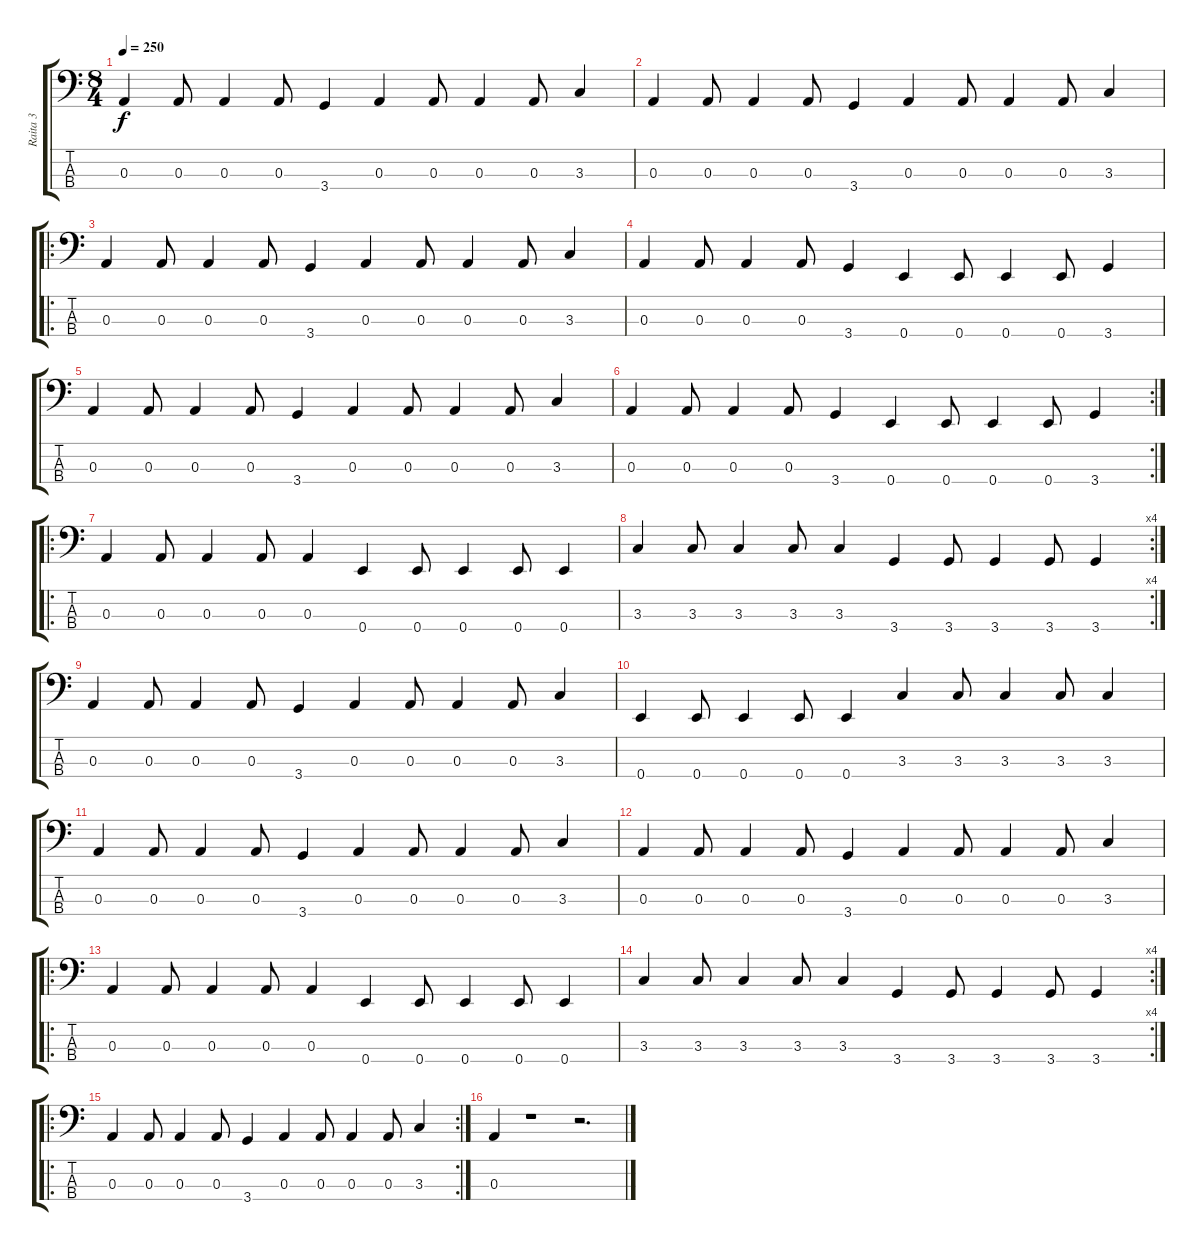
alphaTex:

\track ("Raita 3" "Raita 3") {instrument electricbassfinger}
\staff {score tabs}
\tuning (G2 D2 A1 E1) {hide}
\ts (8 4)
\tempo 250
\clef f4
\ks c
0.3.4{dy f} 0.3.8 0.3.4 0.3.8 3.4.4 0.3.4 0.3.8 0.3.4 0.3.8 3.3.4 |
0.3.4 0.3.8 0.3.4 0.3.8 3.4.4 0.3.4 0.3.8 0.3.4 0.3.8 3.3.4 |
\ro
0.3.4 0.3.8 0.3.4 0.3.8 3.4.4 0.3.4 0.3.8 0.3.4 0.3.8 3.3.4 |
0.3.4 0.3.8 0.3.4 0.3.8 3.4.4 0.4.4 0.4.8 0.4.4 0.4.8 3.4.4 |
0.3.4 0.3.8 0.3.4 0.3.8 3.4.4 0.3.4 0.3.8 0.3.4 0.3.8 3.3.4 |
\rc 2
0.3.4 0.3.8 0.3.4 0.3.8 3.4.4 0.4.4 0.4.8 0.4.4 0.4.8 3.4.4 |
\ro
0.3.4 0.3.8 0.3.4 0.3.8 0.3.4 0.4.4 0.4.8 0.4.4 0.4.8 0.4.4 |
\rc 4
3.3.4 3.3.8 3.3.4 3.3.8 3.3.4 3.4.4 3.4.8 3.4.4 3.4.8 3.4.4 |
0.3.4 0.3.8 0.3.4 0.3.8 3.4.4 0.3.4 0.3.8 0.3.4 0.3.8 3.3.4 |
0.4.4 0.4.8 0.4.4 0.4.8 0.4.4 3.3.4 3.3.8 3.3.4 3.3.8 3.3.4 |
0.3.4 0.3.8 0.3.4 0.3.8 3.4.4 0.3.4 0.3.8 0.3.4 0.3.8 3.3.4 |
0.3.4 0.3.8 0.3.4 0.3.8 3.4.4 0.3.4 0.3.8 0.3.4 0.3.8 3.3.4 |
\ro
0.3.4 0.3.8 0.3.4 0.3.8 0.3.4 0.4.4 0.4.8 0.4.4 0.4.8 0.4.4 |
\rc 4
3.3.4 3.3.8 3.3.4 3.3.8 3.3.4 3.4.4 3.4.8 3.4.4 3.4.8 3.4.4 |
\ro
\rc 2
0.3.4 0.3.8 0.3.4 0.3.8 3.4.4 0.3.4 0.3.8 0.3.4 0.3.8 3.3.4 |
0.3.4 r.1 r.2{d}
